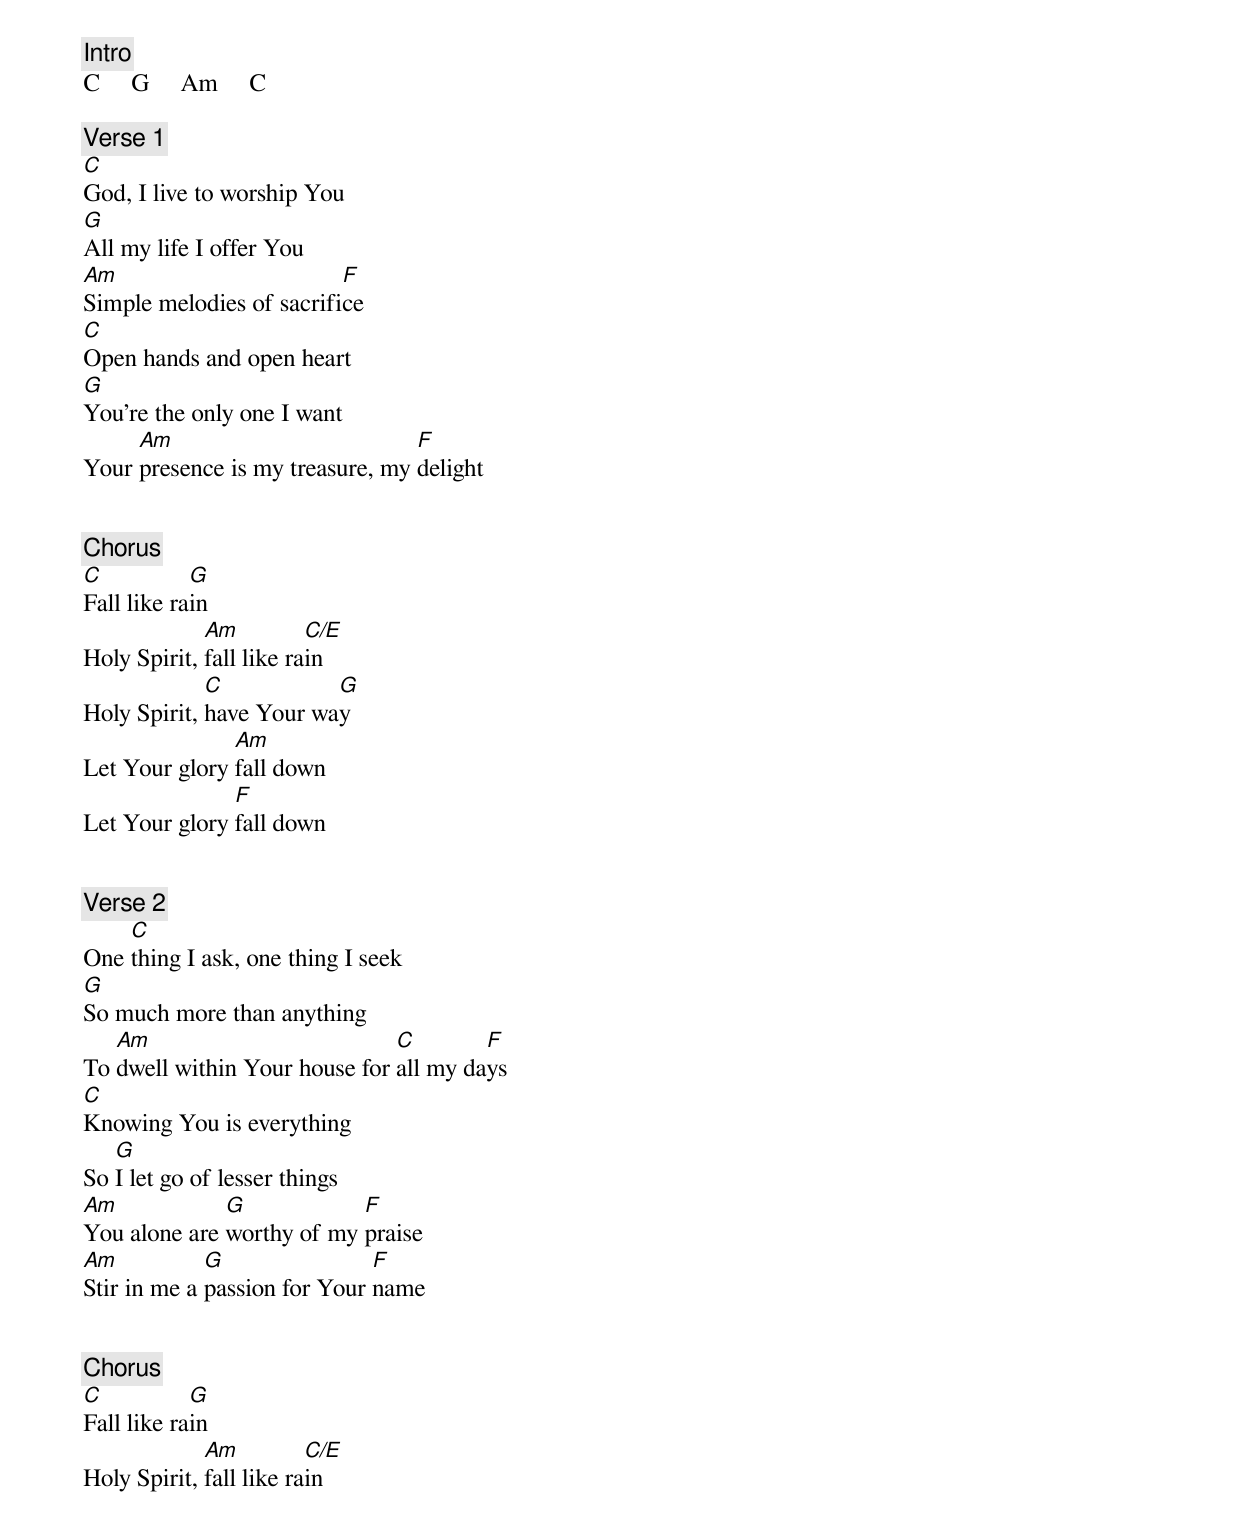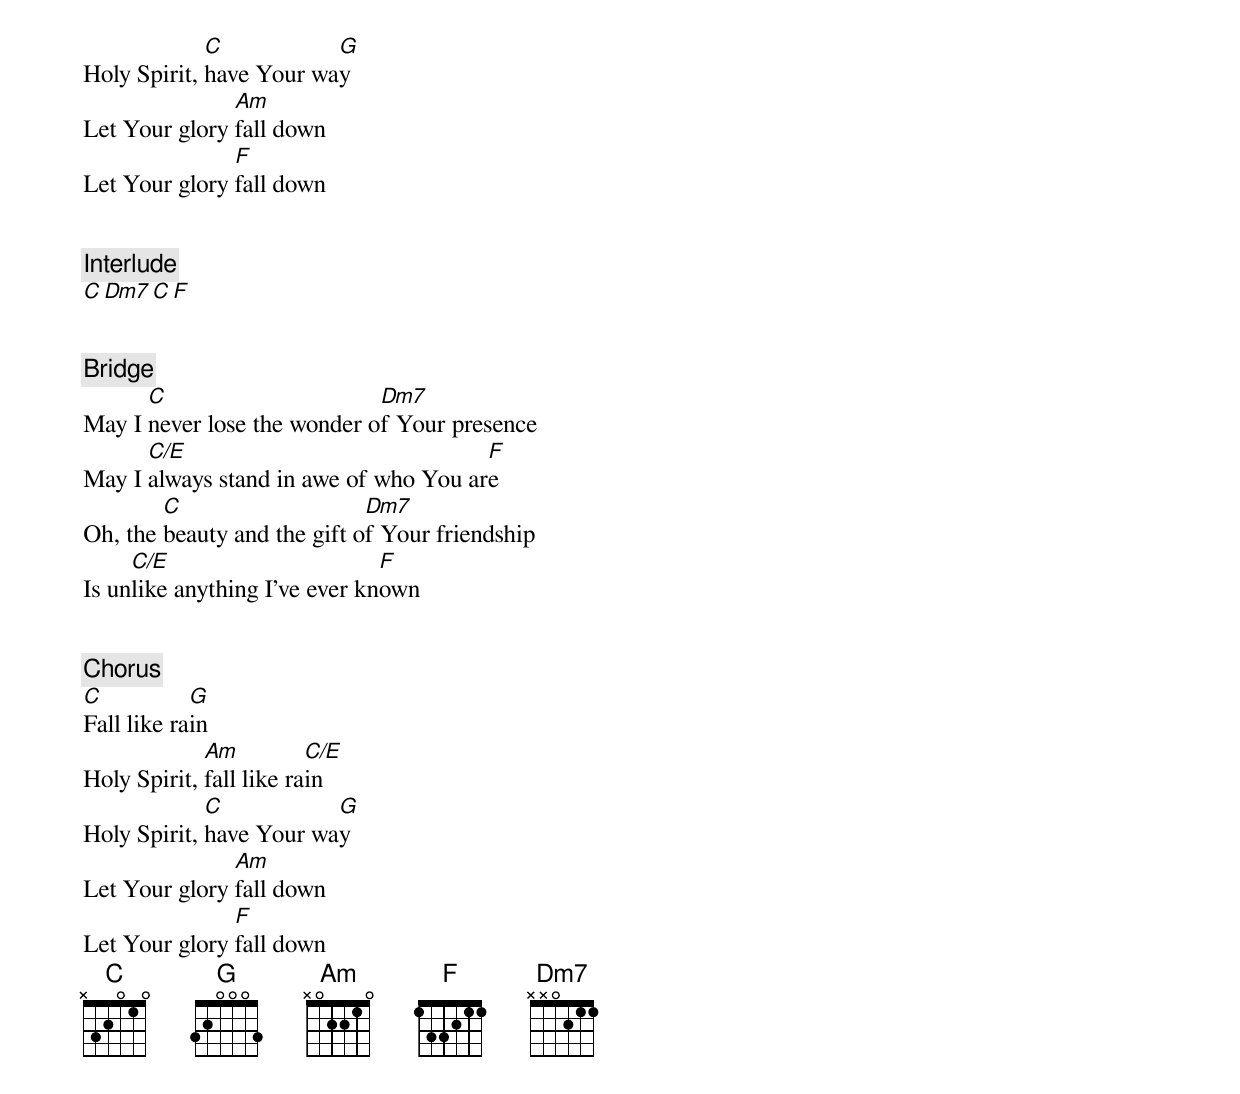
[Intro]
C     G     Am     C

[Verse 1]
C
God, I live to worship You
G
All my life I offer You
Am                        F
Simple melodies of sacrifice
C
Open hands and open heart
G
You’re the only one I want
     Am                          F
Your presence is my treasure, my delight


[Chorus]
C           G
Fall like rain
             Am          C/E
Holy Spirit, fall like rain
             C           G
Holy Spirit, have Your way
               Am
Let Your glory fall down
               F
Let Your glory fall down


[Verse 2]
    C
One thing I ask, one thing I seek
G
So much more than anything
   Am                          C        F
To dwell within Your house for all my days
C
Knowing You is everything
   G
So I let go of lesser things
Am            G            F
You alone are worthy of my praise
Am           G                F
Stir in me a passion for Your name


[Chorus]
C           G
Fall like rain
             Am          C/E
Holy Spirit, fall like rain
             C           G
Holy Spirit, have Your way
               Am
Let Your glory fall down
               F
Let Your glory fall down


[Interlude]
C     Dm7     C     F


[Bridge]
      C                      Dm7
May I never lose the wonder of Your presence
      C/E                              F
May I always stand in awe of who You are
        C                    Dm7
Oh, the beauty and the gift of Your friendship
     C/E                       F
Is unlike anything I’ve ever known


[Chorus]
C           G
Fall like rain
             Am          C/E
Holy Spirit, fall like rain
             C           G
Holy Spirit, have Your way
               Am
Let Your glory fall down
               F
Let Your glory fall down
